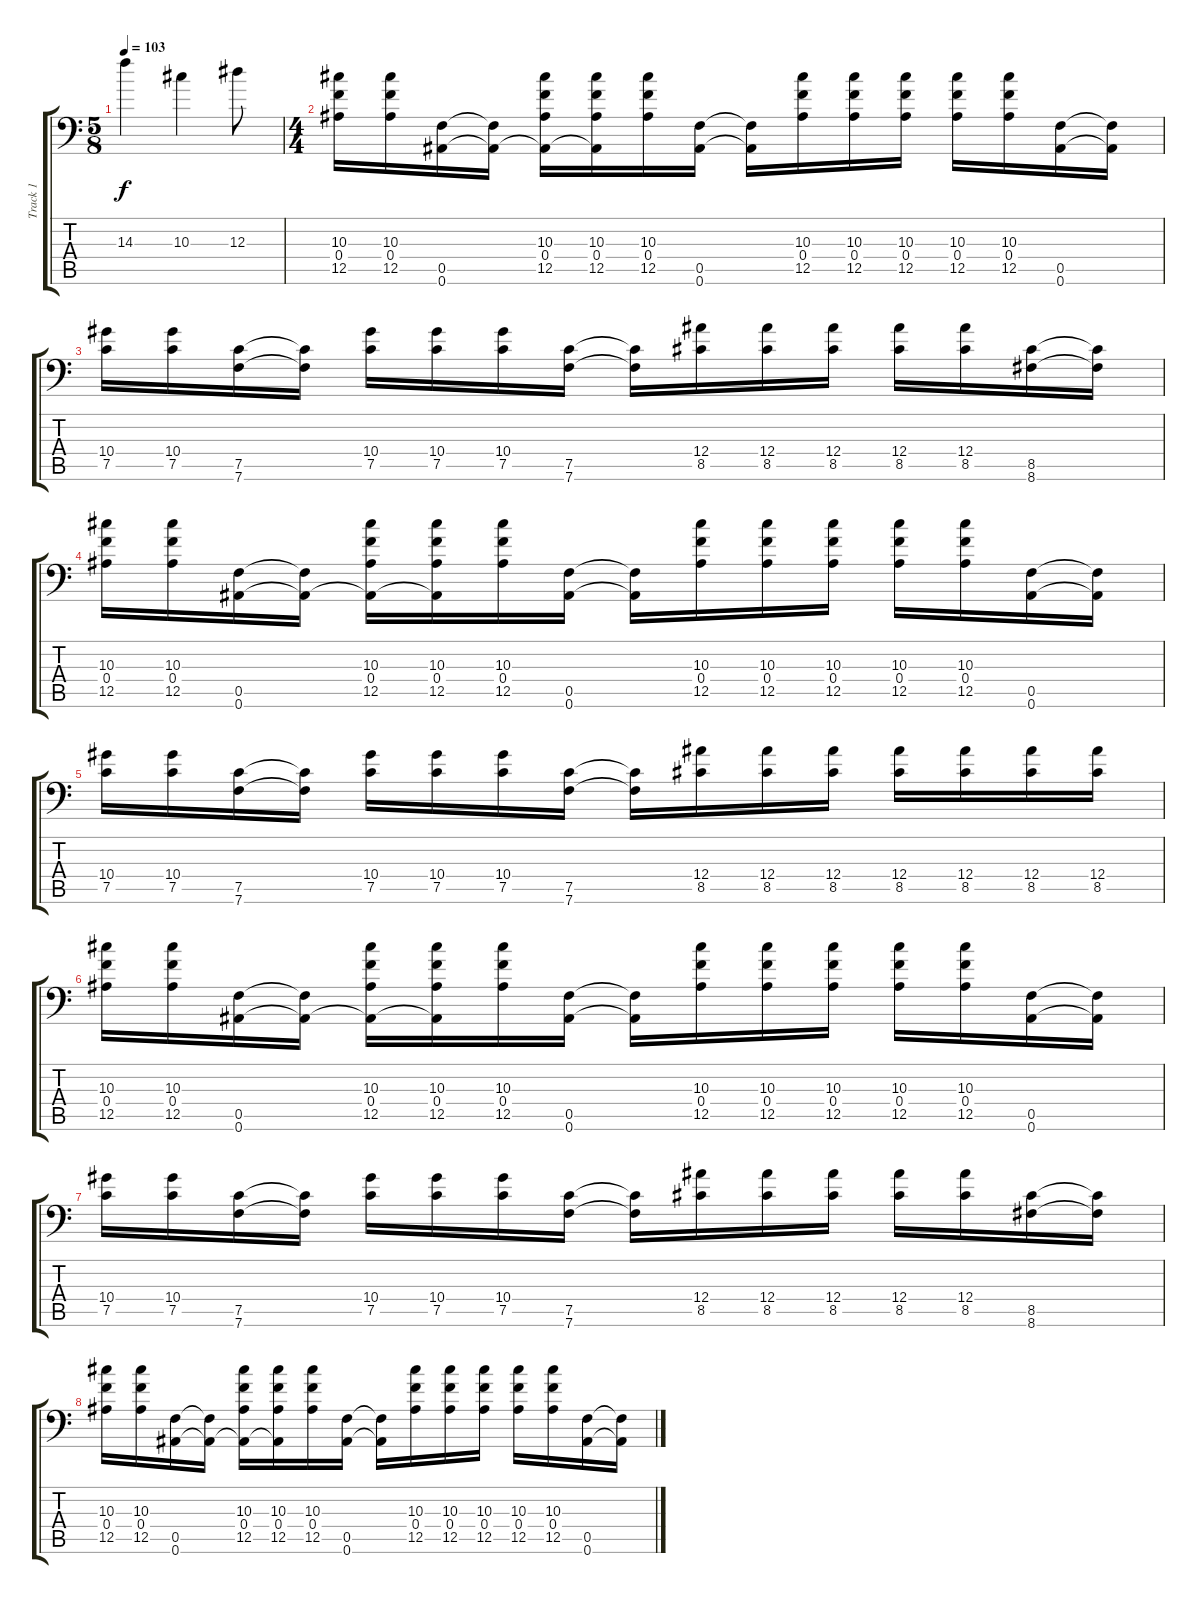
\track ("Track 1" "Track 1") {instrument distortionguitar}
\staff {score tabs}
\tuning (C4 G3 Eb3 Bb2 F2 Bb1) {hide}
\ts (5 8)
\tempo 103
\clef f4
\ks c
14.3{t}.4{dy f} 10.3.4 12.3.8 |
\ts (4 4)
(10.3 0.4 12.5).16{volume 16 balance 8 instrument distortionguitar} (10.3 0.4 12.5).16 (0.5 0.6).16 (0.5{t} 0.6{t}).16 (10.3 0.4 12.5 0.6{t}).16 (10.3 0.4 12.5 0.6{t}).16 (10.3 0.4 12.5).16 (0.5 0.6).16 (0.5{t} 0.6{t}).16 (10.3 0.4 12.5).16 (10.3 0.4 12.5).16 (10.3 0.4 12.5).16 (10.3 0.4 12.5).16 (10.3 0.4 12.5).16 (0.5 0.6).16 (0.5{t} 0.6{t}).16 |
(10.4 7.5).16 (10.4 7.5).16 (7.5 7.6).16 (7.5{t} 7.6{t}).16 (10.4 7.5).16 (10.4 7.5).16 (10.4 7.5).16 (7.5 7.6).16 (7.5{t} 7.6{t}).16 (12.4 8.5).16 (12.4 8.5).16 (12.4 8.5).16 (12.4 8.5).16 (12.4 8.5).16 (8.5 8.6).16 (8.5{t} 8.6{t}).16 |
(10.3 0.4 12.5).16 (10.3 0.4 12.5).16 (0.5 0.6).16 (0.5{t} 0.6{t}).16 (10.3 0.4 12.5 0.6{t}).16 (10.3 0.4 12.5 0.6{t}).16 (10.3 0.4 12.5).16 (0.5 0.6).16 (0.5{t} 0.6{t}).16 (10.3 0.4 12.5).16 (10.3 0.4 12.5).16 (10.3 0.4 12.5).16 (10.3 0.4 12.5).16 (10.3 0.4 12.5).16 (0.5 0.6).16 (0.5{t} 0.6{t}).16 |
(10.4 7.5).16 (10.4 7.5).16 (7.5 7.6).16 (7.5{t} 7.6{t}).16 (10.4 7.5).16 (10.4 7.5).16 (10.4 7.5).16 (7.5 7.6).16 (7.5{t} 7.6{t}).16 (12.4 8.5).16 (12.4 8.5).16 (12.4 8.5).16 (12.4 8.5).16 (12.4 8.5).16 (12.4 8.5).16 (12.4 8.5).16 |
(10.3 0.4 12.5).16{volume 16 balance 8 instrument distortionguitar} (10.3 0.4 12.5).16 (0.5 0.6).16 (0.5{t} 0.6{t}).16 (10.3 0.4 12.5 0.6{t}).16 (10.3 0.4 12.5 0.6{t}).16 (10.3 0.4 12.5).16 (0.5 0.6).16 (0.5{t} 0.6{t}).16 (10.3 0.4 12.5).16 (10.3 0.4 12.5).16 (10.3 0.4 12.5).16 (10.3 0.4 12.5).16 (10.3 0.4 12.5).16 (0.5 0.6).16 (0.5{t} 0.6{t}).16 |
(10.4 7.5).16 (10.4 7.5).16 (7.5 7.6).16 (7.5{t} 7.6{t}).16 (10.4 7.5).16 (10.4 7.5).16 (10.4 7.5).16 (7.5 7.6).16 (7.5{t} 7.6{t}).16 (12.4 8.5).16 (12.4 8.5).16 (12.4 8.5).16 (12.4 8.5).16 (12.4 8.5).16 (8.5 8.6).16 (8.5{t} 8.6{t}).16 |
(10.3 0.4 12.5).16 (10.3 0.4 12.5).16 (0.5 0.6).16 (0.5{t} 0.6{t}).16 (10.3 0.4 12.5 0.6{t}).16 (10.3 0.4 12.5 0.6{t}).16 (10.3 0.4 12.5).16 (0.5 0.6).16 (0.5{t} 0.6{t}).16 (10.3 0.4 12.5).16 (10.3 0.4 12.5).16 (10.3 0.4 12.5).16 (10.3 0.4 12.5).16 (10.3 0.4 12.5).16 (0.5 0.6).16 (0.5{t} 0.6{t}).16
